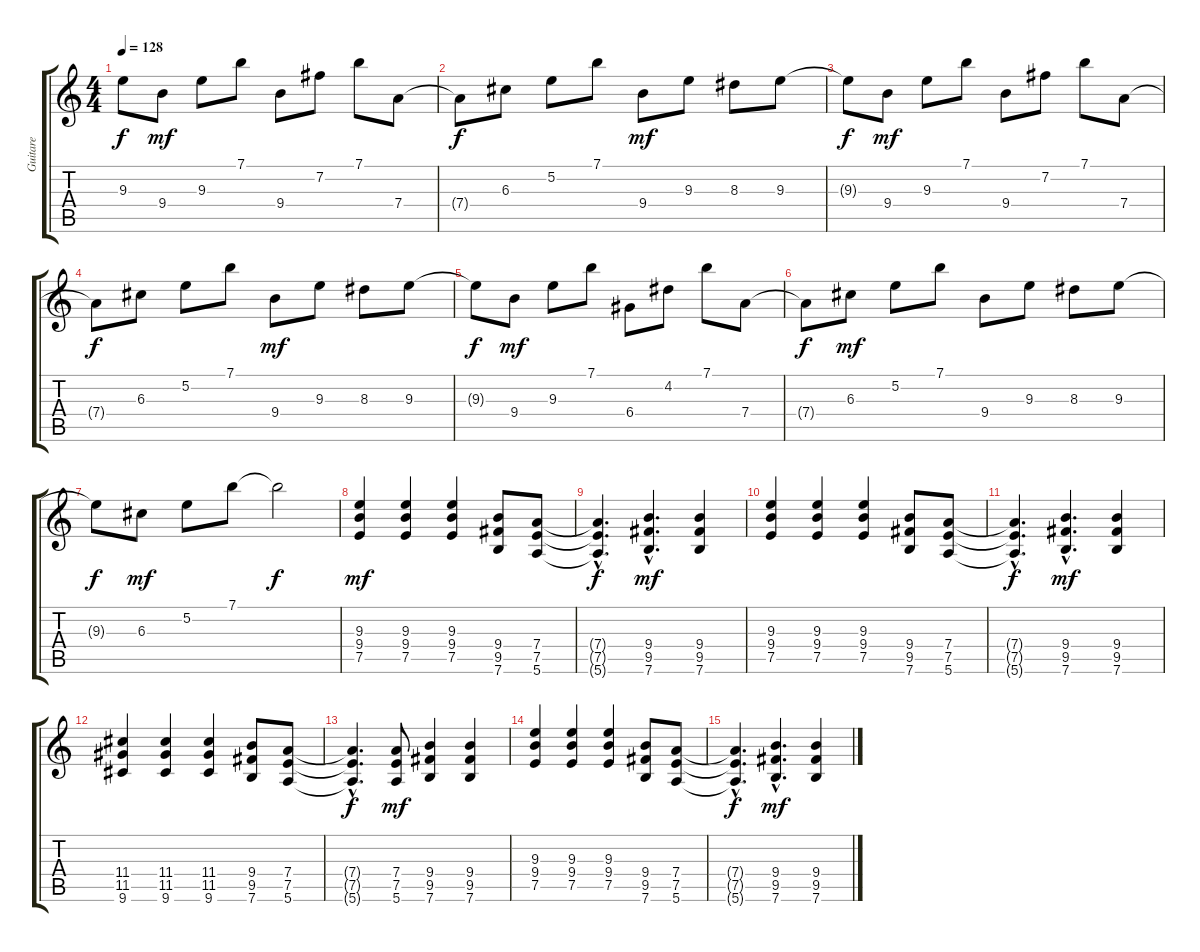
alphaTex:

\track ("Guitare" "Guitare") {instrument acousticguitarsteel}
\staff {score tabs}
\tuning (E4 B3 G3 D3 A2 E2) {hide}
\ts (4 4)
\tempo 128
\clef g2
\ks c
9.3{t}.8{dy f} 9.4.8{dy mf} 9.3.8 7.1.8 9.4.8 7.2.8 7.1.8 7.4.8 |
7.4{t}.8{dy f} 6.3.8 5.2.8 7.1.8 9.4.8{dy mf} 9.3.8 8.3.8 9.3.8 |
9.3{t}.8{dy f} 9.4.8{dy mf} 9.3.8 7.1.8 9.4.8 7.2.8 7.1.8 7.4.8 |
7.4{t}.8{dy f} 6.3.8 5.2.8 7.1.8 9.4.8{dy mf} 9.3.8 8.3.8 9.3.8 |
9.3{t}.8{dy f} 9.4.8{dy mf} 9.3.8 7.1.8 6.4.8 4.2.8 7.1.8 7.4.8 |
7.4{t}.8{dy f} 6.3.8{dy mf} 5.2.8 7.1.8 9.4.8 9.3.8 8.3.8 9.3.8 |
9.3{t}.8{dy f} 6.3.8{dy mf} 5.2.8 7.1.8 7.1{t}.2{dy f} |
(9.3 9.4 7.5).4{dy mf} (9.3 9.4 7.5).4 (9.3 9.4 7.5).4 (9.4 9.5 7.6).8 (7.4 7.5 5.6).8 |
(7.4{hac t} 7.5{hac t} 5.6{hac t}).4{d dy f} (9.4{hac} 9.5{hac} 7.6{hac}).4{d dy mf} (9.4 9.5 7.6).4 |
(9.3 9.4 7.5).4 (9.3 9.4 7.5).4 (9.3 9.4 7.5).4 (9.4 9.5 7.6).8 (7.4 7.5 5.6).8 |
(7.4{hac t} 7.5{hac t} 5.6{hac t}).4{d dy f} (9.4{hac} 9.5{hac} 7.6{hac}).4{d dy mf} (9.4 9.5 7.6).4 |
(11.4 11.5 9.6).4 (11.4 11.5 9.6).4 (11.4 11.5 9.6).4 (9.4 9.5 7.6).8 (7.4 7.5 5.6).8 |
(7.4{hac t} 7.5{hac t} 5.6{hac t}).4{d dy f} (7.4 7.5 5.6).8{dy mf} (9.4 9.5 7.6).4 (9.4 9.5 7.6).4 |
(9.3 9.4 7.5).4 (9.3 9.4 7.5).4 (9.3 9.4 7.5).4 (9.4 9.5 7.6).8 (7.4 7.5 5.6).8 |
(7.4{hac t} 7.5{hac t} 5.6{hac t}).4{d dy f} (9.4{hac} 9.5{hac} 7.6{hac}).4{d dy mf} (9.4 9.5 7.6).4
